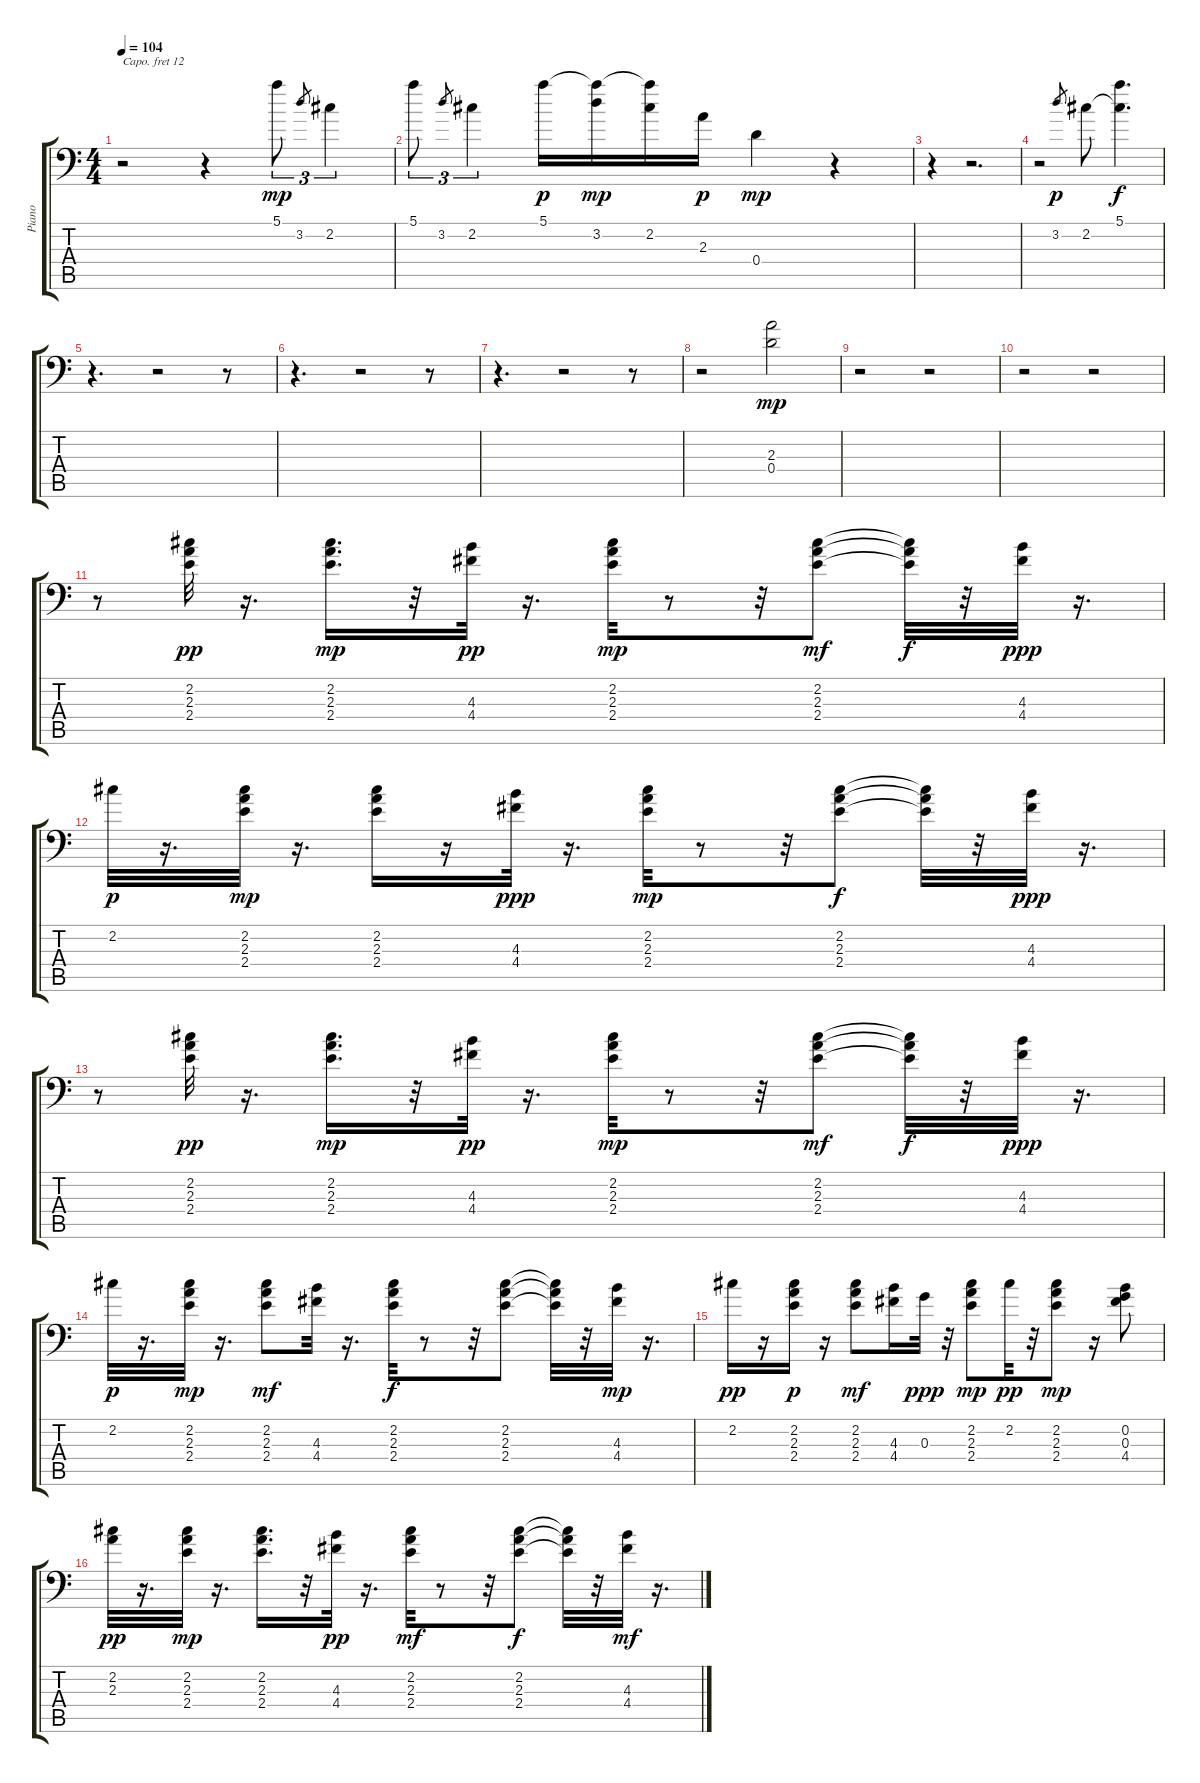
\track ("Piano" "Piano") {instrument acousticgrandpiano}
\staff {score tabs}
\capo 12
\tuning (E4 B3 G3 D3 A2 E1) {hide}
\ts (4 4)
\tempo 104
\clef f4
\ks c
r.2{dy p} r.4 5.1.8{tu (3 2) dy mp} 3.2.8{gr} 2.2.4{tu (3 2)} |
5.1.8{tu (3 2)} 3.2.8{gr} 2.2.4{tu (3 2)} 5.1.16{dy p} (5.1{t} 3.2).16{dy mp} (5.1{t} 2.2).16 2.3.16{dy p} 0.4.4{dy mp} r.4 |
r.4 r.2{d} |
r.2 3.2.8{gr dy p} 2.2.8 (5.1 2.2{t}).4{d dy f} |
r.4{d} r.2 r.8 |
r.4{d} r.2 r.8 |
r.4{d} r.2 r.8 |
r.2 (2.3 0.4).2{dy mp} |
r.2 r.2 |
r.2 r.2 |
r.8 (2.2 2.3 2.4).32{dy pp} r.16{d} (2.2 2.3 2.4).16{d dy mp} r.32 (4.3 4.4).32{dy pp} r.16{d} (2.2 2.3 2.4).32{dy mp} r.8 r.32 (2.2 2.3 2.4).8{dy mf} (2.2{t} 2.3{t} 2.4{t}).32{dy f} r.32 (4.3 4.4).32{dy ppp} r.16{d} |
2.2.32{dy p} r.16{d} (2.2 2.3 2.4).32{dy mp} r.16{d} (2.2 2.3 2.4).16 r.16 (4.3 4.4).32{dy ppp} r.16{d} (2.2 2.3 2.4).32{dy mp} r.8 r.32 (2.2 2.3 2.4).8{dy f} (2.2{t} 2.3{t} 2.4{t}).32 r.32 (4.3 4.4).32{dy ppp} r.16{d} |
r.8 (2.2 2.3 2.4).32{dy pp} r.16{d} (2.2 2.3 2.4).16{d dy mp} r.32 (4.3 4.4).32{dy pp} r.16{d} (2.2 2.3 2.4).32{dy mp} r.8 r.32 (2.2 2.3 2.4).8{dy mf} (2.2{t} 2.3{t} 2.4{t}).32{dy f} r.32 (4.3 4.4).32{dy ppp} r.16{d} |
2.2.32{dy p} r.16{d} (2.2 2.3 2.4).32{dy mp} r.16{d} (2.2 2.3 2.4).8{dy mf} (4.3 4.4).32 r.16{d} (2.2 2.3 2.4).32{dy f} r.8 r.32 (2.2 2.3 2.4).8 (2.2{t} 2.3{t} 2.4{t}).32 r.32 (4.3 4.4).32{dy mp} r.16{d} |
2.2.16{dy pp} r.16 (2.2 2.3 2.4).16{dy p} r.16 (2.2 2.3 2.4).8{dy mf} (4.3 4.4).16 0.3.32{dy ppp} r.32 (2.2 2.3 2.4).8{dy mp} 2.2.32{dy pp} r.32 (2.2 2.3 2.4).8{dy mp} r.16 (0.2 0.3 4.4).8 |
(2.2 2.3).32{dy pp} r.16{d} (2.2 2.3 2.4).32{dy mp} r.16{d} (2.2 2.3 2.4).16{d} r.32 (4.3 4.4).32{dy pp} r.16{d} (2.2 2.3 2.4).32{dy mf} r.8 r.32 (2.2 2.3 2.4).8{dy f} (2.2{t} 2.3{t} 2.4{t}).32 r.32 (4.3 4.4).32{dy mf} r.16{d}
